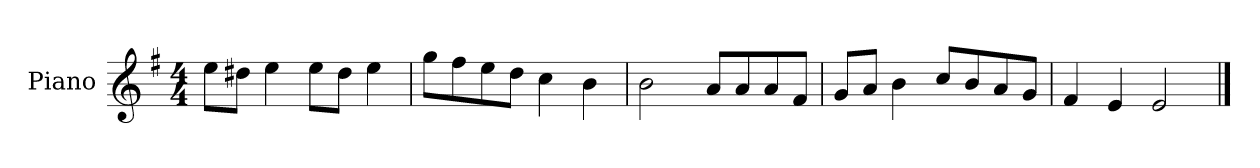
**kern
*part1
*staff1
*I"Piano
*I'P-no
*clefG2
*k[f#]
*M4/4
*MM90
=1
8ee\L
8dd#X\J
4ee\
8ee\L
8dd#\J
4ee\
=2
8gg\L
8ff#\
8ee\
8dd\J
4cc\
4b\
=3
2b\
8a/L
8a/
8a/
8f#/J
=4
8g/L
8a/J
4b\
8cc/L
8b/
8a/
8g/J
=5
4f#/
4e/
2e/
==
*-
